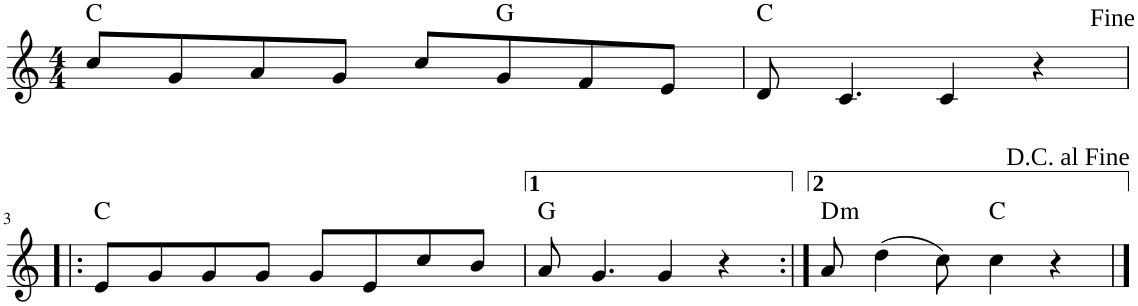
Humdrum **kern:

**kern	**harte
*part1	*part1
*staff1	*
*I"Piano	*
*I'Pno	*
*clefG2	*
*k[]	*
*M4/4	*
=1	=1
8cc/L	C:maj
8g/	.
8a/	.
8g/J	.
8cc/L	.
8g/	G:maj
8f/	.
8e/J	.
=2	=2
8d/	C:maj
4.c/	.
4c/	.
4r	.
!LO:TX:a:t=<font face="Times New Roman"/>Fine	!
!!LO:LB:g=z
=3!|:	=3!|:
8e/L	C:maj
8g/	.
8g/	.
8g/J	.
8g/L	.
8e/	.
8cc/	.
8b/J	.
=4	=4
8a/	G:maj
4.g/	.
4g/	.
4r	.
=5:|!	=5:|!
8a/	D:min
(4dd\	.
8cc\)	.
4cc\	C:maj
4r	.
!LO:TX:a:t=<font face="Times New Roman"/>D.C. al Fine	!LO:H:kt=m
==	==
*-	*-
